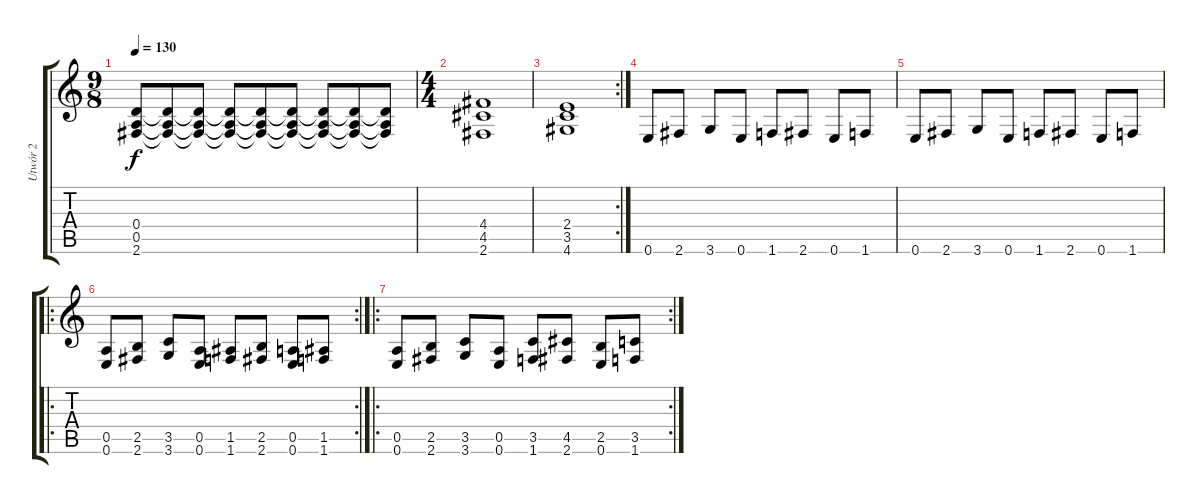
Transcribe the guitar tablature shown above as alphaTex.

\track ("Utwór 2" "Utwór 2") {instrument overdrivenguitar}
\staff {score tabs}
\tuning (E4 B3 G3 D3 A2 E2) {hide}
\ts (9 8)
\tempo 130
\clef g2
\ks c
(0.4 0.5 2.6).8{dy f} (0.4{t} 0.5{t} 2.6{t}).8 (0.4{t} 0.5{t} 2.6{t}).8 (0.4{t} 0.5{t} 2.6{t}).8 (0.4{t} 0.5{t} 2.6{t}).8 (0.4{t} 0.5{t} 2.6{t}).8 (0.4{t} 0.5{t} 2.6{t}).8 (0.4{t} 0.5{t} 2.6{t}).8 (0.4{t} 0.5{t} 2.6{t}).8 |
\ts (4 4)
(4.4 4.5 2.6).1 |
\rc 2
(2.4 3.5 4.6).1 |
0.6.8 2.6.8 3.6.8 0.6.8 1.6.8 2.6.8 0.6.8 1.6.8 |
0.6.8 2.6.8 3.6.8 0.6.8 1.6.8 2.6.8 0.6.8 1.6.8 |
\ro
\rc 2
(0.5 0.6).8 (2.5 2.6).8 (3.5 3.6).8 (0.5 0.6).8 (1.5 1.6).8 (2.5 2.6).8 (0.5 0.6).8 (1.5 1.6).8 |
\ro
\rc 2
(0.5 0.6).8 (2.5 2.6).8 (3.5 3.6).8 (0.5 0.6).8 (3.5 1.6).8 (4.5 2.6).8 (2.5 0.6).8 (3.5 1.6).8
